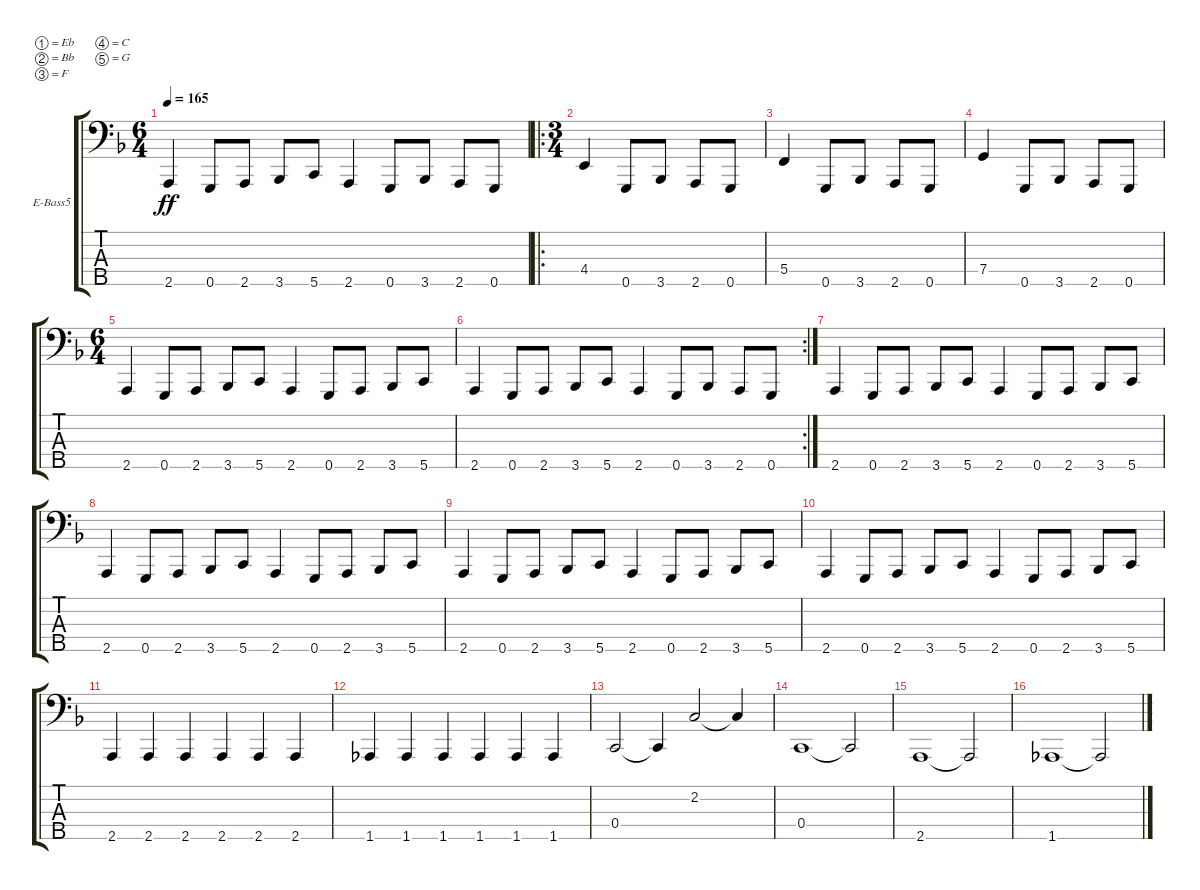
\defaultSystemsLayout 4
\bracketExtendMode groupsimilarinstruments
\firstSystemTrackNameOrientation horizontal
\otherSystemsTrackNameOrientation horizontal
\track ("Electric Bass" "E-Bass5") {instrument electricbassfinger}
\staff {score tabs}
\tuning (Eb2 Bb1 F1 C1 G0)
\ts (6 4)
\tempo 165
\clef f4
\ks f
2.5.4{dy ff} 0.5.8 2.5.8 3.5.8 5.5.8 2.5.4 0.5.8 3.5.8 2.5.8 0.5.8 |
\ro
\ts (3 4)
4.4.4 0.5.8 3.5.8 2.5.8 0.5.8 |
5.4.4 0.5.8 3.5.8 2.5.8 0.5.8 |
7.4.4 0.5.8 3.5.8 2.5.8 0.5.8 |
\ts (6 4)
2.5.4 0.5.8 2.5.8 3.5.8 5.5.8 2.5.4 0.5.8 2.5.8 3.5.8 5.5.8 |
\rc 2
2.5.4 0.5.8 2.5.8 3.5.8 5.5.8 2.5.4 0.5.8 3.5.8 2.5.8 0.5.8 |
2.5.4 0.5.8 2.5.8 3.5.8 5.5.8 2.5.4 0.5.8 2.5.8 3.5.8 5.5.8 |
2.5.4 0.5.8 2.5.8 3.5.8 5.5.8 2.5.4 0.5.8 2.5.8 3.5.8 5.5.8 |
2.5.4 0.5.8 2.5.8 3.5.8 5.5.8 2.5.4 0.5.8 2.5.8 3.5.8 5.5.8 |
2.5.4 0.5.8 2.5.8 3.5.8 5.5.8 2.5.4 0.5.8 2.5.8 3.5.8 5.5.8 |
2.5.4 2.5.4 2.5.4 2.5.4 2.5.4 2.5.4 |
1.5.4 1.5.4 1.5.4 1.5.4 1.5.4 1.5.4 |
0.4.2 0.4{t}.4 2.2.2 2.2{t}.4 |
0.4.1 0.4{t}.2 |
2.5.1 2.5{t}.2 |
1.5.1 1.5{t}.2
